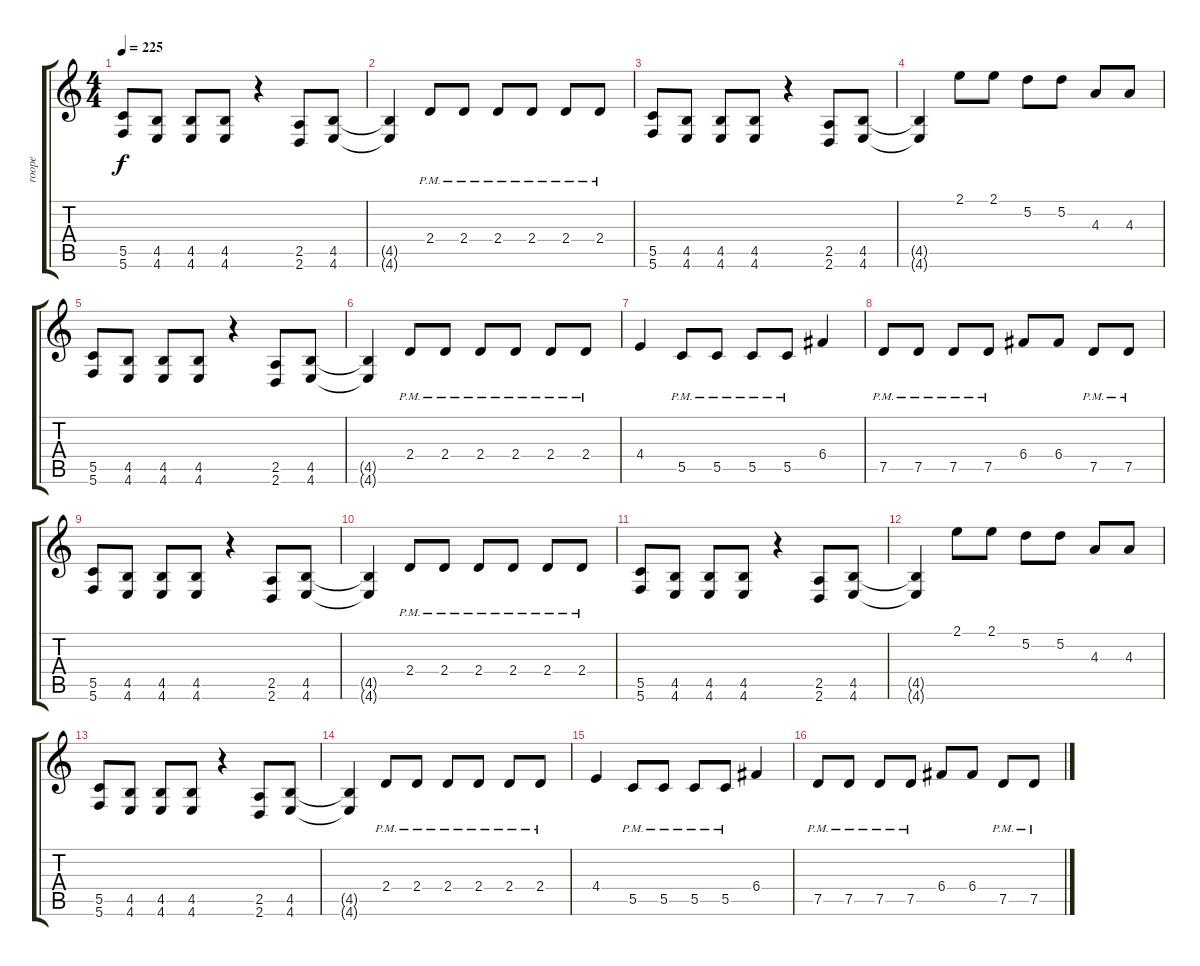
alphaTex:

\track ("roope" "roope") {instrument distortionguitar}
\staff {score tabs}
\tuning (D4 A3 F3 C3 G2 C2) {hide}
\ts (4 4)
\tempo 225
\clef g2
\ks c
(5.5 5.6).8{dy f} (4.5 4.6).8 (4.5 4.6).8 (4.5 4.6).8 r.4 (2.5 2.6).8 (4.5 4.6).8 |
(4.5{t} 4.6{t}).4 2.4{pm}.8 2.4{pm}.8 2.4{pm}.8 2.4{pm}.8 2.4{pm}.8 2.4{pm}.8 |
(5.5 5.6).8 (4.5 4.6).8 (4.5 4.6).8 (4.5 4.6).8 r.4 (2.5 2.6).8 (4.5 4.6).8 |
(4.5{t} 4.6{t}).4 2.1.8 2.1.8 5.2.8 5.2.8 4.3.8 4.3.8 |
(5.5 5.6).8 (4.5 4.6).8 (4.5 4.6).8 (4.5 4.6).8 r.4 (2.5 2.6).8 (4.5 4.6).8 |
(4.5{t} 4.6{t}).4 2.4{pm}.8 2.4{pm}.8 2.4{pm}.8 2.4{pm}.8 2.4{pm}.8 2.4{pm}.8 |
4.4.4 5.5{pm}.8 5.5{pm}.8 5.5{pm}.8 5.5{pm}.8 6.4.4 |
7.5{pm}.8 7.5{pm}.8 7.5{pm}.8 7.5{pm}.8 6.4.8 6.4.8 7.5{pm}.8 7.5{pm}.8 |
(5.5 5.6).8 (4.5 4.6).8 (4.5 4.6).8 (4.5 4.6).8 r.4 (2.5 2.6).8 (4.5 4.6).8 |
(4.5{t} 4.6{t}).4 2.4{pm}.8 2.4{pm}.8 2.4{pm}.8 2.4{pm}.8 2.4{pm}.8 2.4{pm}.8 |
(5.5 5.6).8 (4.5 4.6).8 (4.5 4.6).8 (4.5 4.6).8 r.4 (2.5 2.6).8 (4.5 4.6).8 |
(4.5{t} 4.6{t}).4 2.1.8 2.1.8 5.2.8 5.2.8 4.3.8 4.3.8 |
(5.5 5.6).8 (4.5 4.6).8 (4.5 4.6).8 (4.5 4.6).8 r.4 (2.5 2.6).8 (4.5 4.6).8 |
(4.5{t} 4.6{t}).4 2.4{pm}.8 2.4{pm}.8 2.4{pm}.8 2.4{pm}.8 2.4{pm}.8 2.4{pm}.8 |
4.4.4 5.5{pm}.8 5.5{pm}.8 5.5{pm}.8 5.5{pm}.8 6.4.4 |
7.5{pm}.8 7.5{pm}.8 7.5{pm}.8 7.5{pm}.8 6.4.8 6.4.8 7.5{pm}.8 7.5{pm}.8
